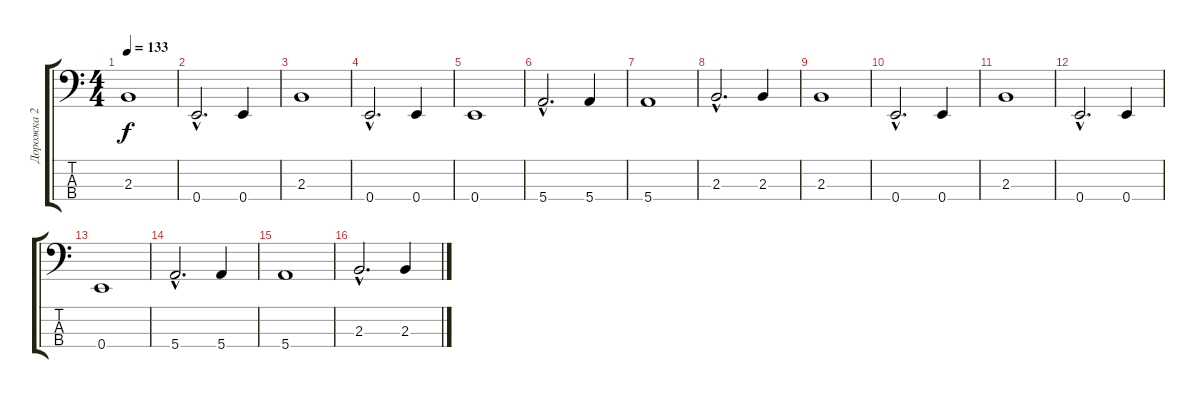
\track ("Дорожка 2" "Дорожка 2") {instrument electricbasspick}
\staff {score tabs}
\tuning (G2 D2 A1 E1) {hide}
\ts (4 4)
\tempo 133
\clef f4
\ks c
2.3.1{dy f} |
0.4{hac}.2{d} 0.4.4 |
2.3.1 |
0.4{hac}.2{d} 0.4.4 |
0.4.1 |
5.4{hac}.2{d} 5.4.4 |
5.4.1 |
2.3{hac}.2{d} 2.3.4 |
2.3.1 |
0.4{hac}.2{d} 0.4.4 |
2.3.1 |
0.4{hac}.2{d} 0.4.4 |
0.4.1 |
5.4{hac}.2{d} 5.4.4 |
5.4.1 |
2.3{hac}.2{d} 2.3.4
